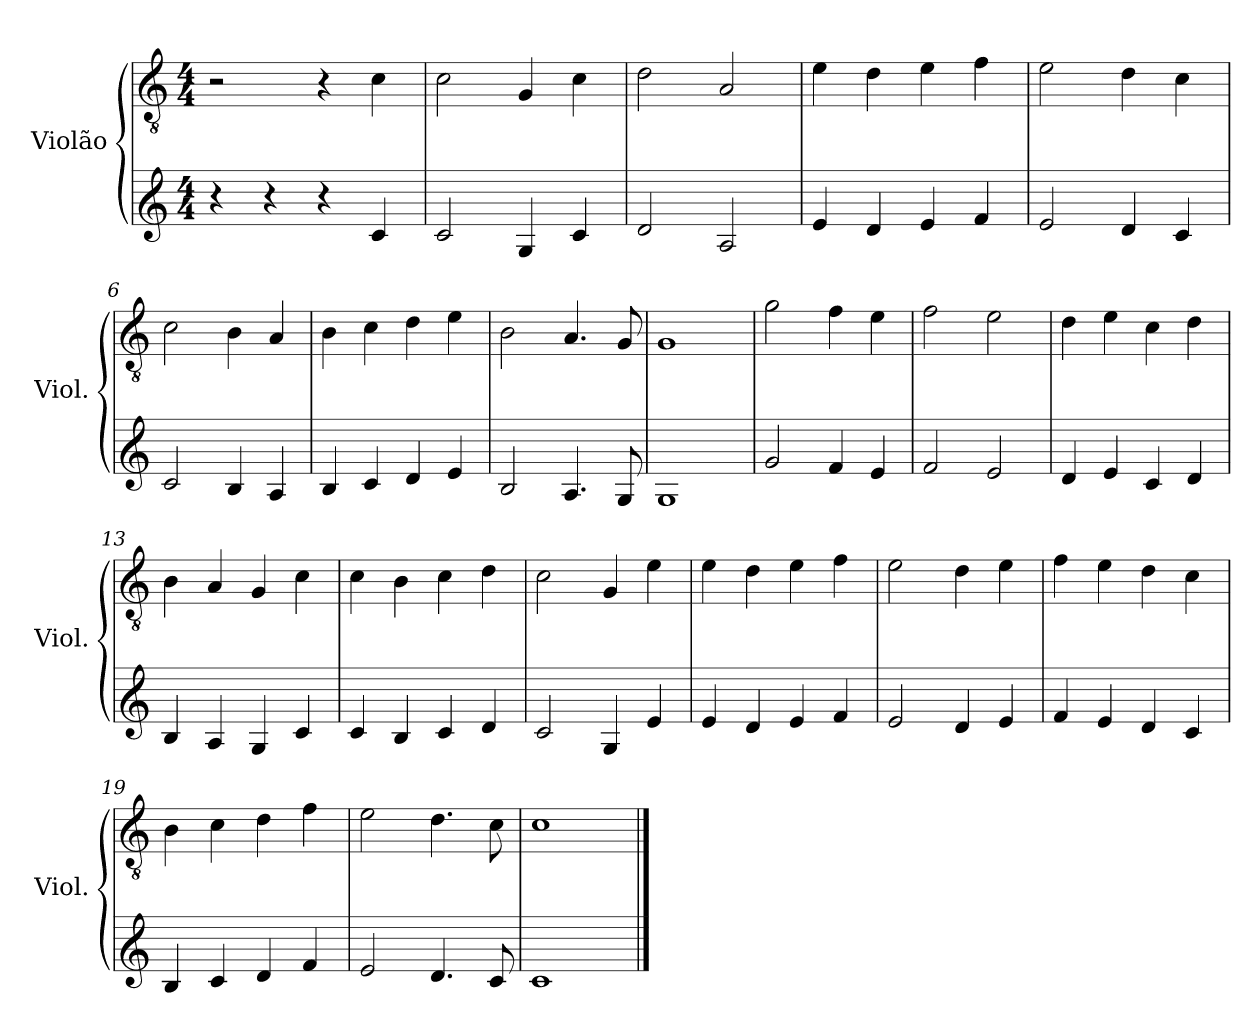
**kern	**kern
*part2	*part1
*staff2	*staff1
*I"Violão	*I"Violão
*I'Viol.	*I'Viol.
*stria6	*
*	*clefGv2
*k[]	*k[]
*M4/4	*M4/4
=1	=1
4r	2r
4r	.
4r	4r
4c	4c\
=2	=2
2c	2c\
4G	4G/
4c	4c\
=3	=3
2d	2d\
2A	2A/
=4	=4
4e	4e\
4d	4d\
4e	4e\
4f	4f\
!!LO:LB:g=z
=5	=5
2e	2e\
4d	4d\
4c	4c\
=6	=6
2c	2c\
4B	4B\
4A	4A/
=7	=7
4B	4B\
4c	4c\
4d	4d\
4e	4e\
=8	=8
2B	2B\
4.A	4.A/
8G	8G/
=9	=9
1G	1G
!!LO:LB:g=z
=10	=10
2g	2g\
4f	4f\
4e	4e\
=11	=11
2f	2f\
2e	2e\
=12	=12
4d	4d\
4e	4e\
4c	4c\
4d	4d\
=13	=13
4B	4B\
4A	4A/
4G	4G/
4c	4c\
=14	=14
4c	4c\
4B	4B\
4c	4c\
4d	4d\
!!LO:LB:g=z
=15	=15
2c	2c\
4G	4G/
4e	4e\
=16	=16
4e	4e\
4d	4d\
4e	4e\
4f	4f\
=17	=17
2e	2e\
4d	4d\
4e	4e\
=18	=18
4f	4f\
4e	4e\
4d	4d\
4c	4c\
=19	=19
4B	4B\
4c	4c\
4d	4d\
4f	4f\
!!LO:LB:g=z
=20	=20
2e	2e\
4.d	4.d\
8c	8c\
=21	=21
1c	1c
==	==
*-	*-
